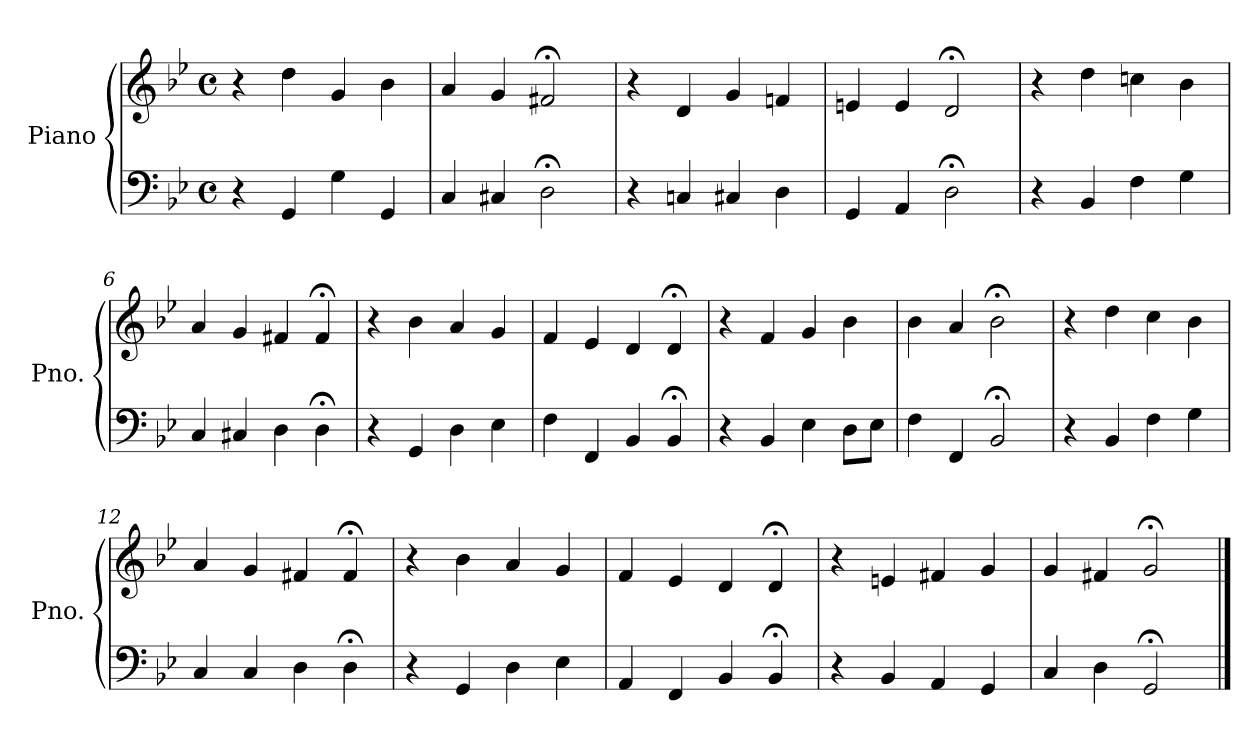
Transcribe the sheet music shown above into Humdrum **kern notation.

**kern	**kern
*part1	*part1
*staff2	*staff1
*I"Piano	*
*I'Pno.	*
*clefF4	*clefG2
*k[b-e-]	*k[b-e-]
*M4/4	*M4/4
*met(c)	*met(c)
=1	=1
4r	4r
4GG/	4dd\
4G\	4g/
4GG/	4b-\
=2	=2
4C/	4a/
4C#X/	4g/
2D;<\	2f#X;</
=3	=3
4r	4r
4Cn/	4d/
4C#X/	4g/
4D\	4fn/
=4	=4
4GG/	4en/
4AA/	4e/
2D;<\	2d;</
=5	=5
4r	4r
4BB-/	4dd\
4F\	4ccn\
4G\	4b-\
=6	=6
4C/	4a/
4C#X/	4g/
4D\	4f#X/
4D;<\	4f#;</
=7	=7
4r	4r
4GG/	4b-\
4D\	4a/
4E-\	4g/
!!LO:LB:g=z
=8	=8
4F\	4f/
4FF/	4e-/
4BB-/	4d/
4BB-;</	4d;</
=9	=9
4r	4r
4BB-/	4f/
4E-\	4g/
8D\L	4b-\
8E-\J	.
=10	=10
4F\	4b-\
4FF/	4a/
2BB-;</	2b-;<\
=11	=11
4r	4r
4BB-/	4dd\
4F\	4cc\
4G\	4b-\
=12	=12
4C/	4a/
4C/	4g/
4D\	4f#X/
4D;<\	4f#;</
=13	=13
4r	4r
4GG/	4b-\
4D\	4a/
4E-\	4g/
=14	=14
4AA/	4f/
4FF/	4e-/
4BB-/	4d/
4BB-;</	4d;</
!!LO:LB:g=z
=15	=15
4r	4r
4BB-/	4en/
4AA/	4f#X/
4GG/	4g/
=16	=16
4C/	4g/
4D\	4f#X/
2GG;</	2g;</
==	==
*-	*-
